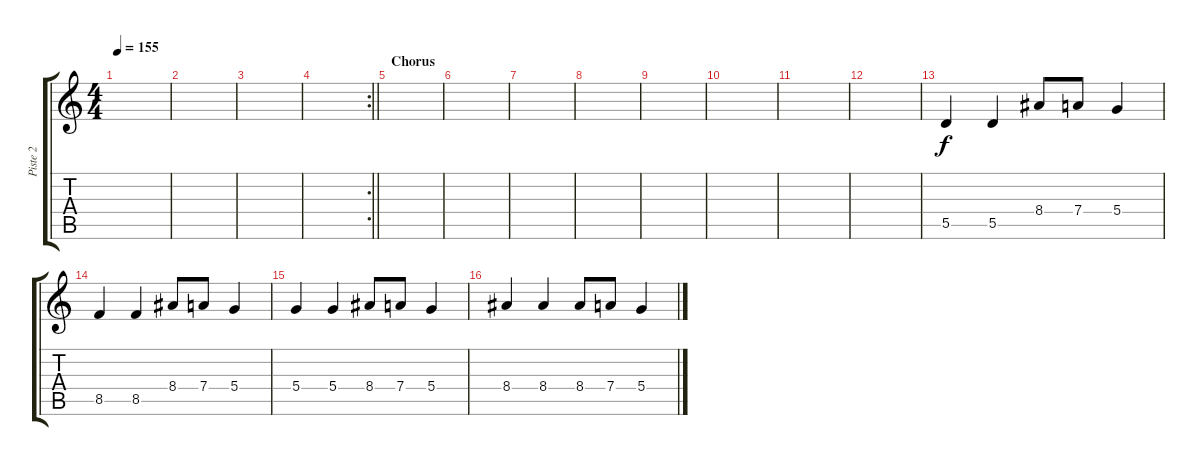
\track ("Piste 2" "Piste 2") {instrument overdrivenguitar}
\staff {score tabs}
\tuning (E4 B3 G3 D3 A2 E2) {hide}
\ts (4 4)
\tempo 155
\clef g2
\ks c
|
|
|
\rc 2
\barLineRight lightlight
|
\section ("" "Chorus")
|
|
|
|
|
|
|
|
5.5.4 5.5.4 8.4.8 7.4.8 5.4.4 |
8.5.4 8.5.4 8.4.8 7.4.8 5.4.4 |
5.4.4 5.4.4 8.4.8 7.4.8 5.4.4 |
8.4.4 8.4.4 8.4.8 7.4.8 5.4.4
